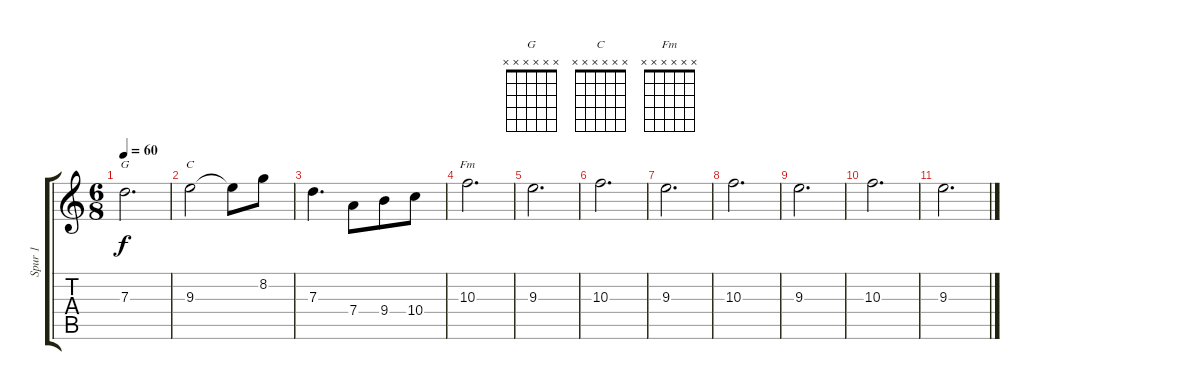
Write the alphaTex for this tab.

\track ("Spur 1" "Spur 1") {instrument acousticguitarsteel}
\staff {score tabs}
\tuning (E4 B3 G3 D3 A2 E2) {hide}
\chord ("G" x x x x x x)
\chord ("C" x x x x x x)
\chord ("Fm" x x x x x x)
\ts (6 8)
\tempo 60
\clef g2
\ks c
7.3.2{d ch "G" dy f} |
9.3.2{ch "C"} 9.3{t}.8 8.2.8 |
7.3.4{d} 7.4.8 9.4.8 10.4.8 |
10.3.2{d ch "Fm"} |
9.3.2{d} |
10.3.2{d} |
9.3.2{d} |
10.3.2{d} |
9.3.2{d} |
10.3.2{d} |
9.3.2{d}
